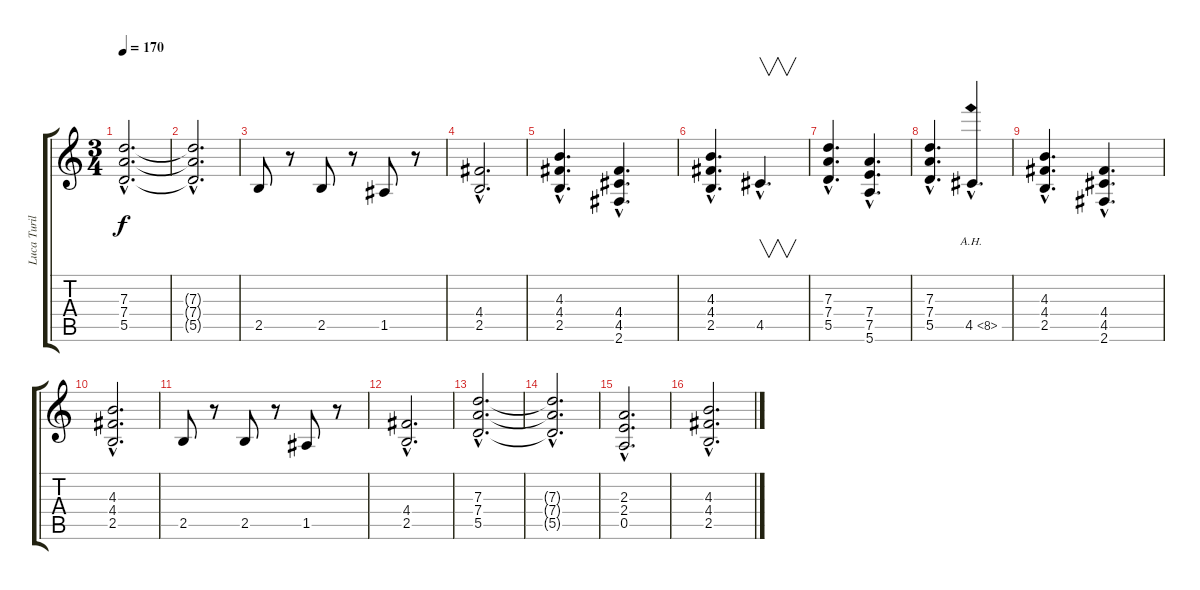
\track ("Luca Turilli - Rhythm Guitar" "Luca Turil") {instrument overdrivenguitar}
\staff {score tabs}
\tuning (E4 B3 G3 D3 A2 E2) {hide}
\ts (3 4)
\tempo 170
\clef g2
\ks c
(7.3{hac} 7.4{hac} 5.5{hac}).2{d dy f} |
(7.3{hac t} 7.4{hac t} 5.5{hac t}).2{d} |
2.5.8 r.8 2.5.8 r.8 1.5.8 r.8 |
(4.4{hac} 2.5{hac}).2{d} |
(4.3{hac} 4.4{hac} 2.5{hac}).4{d} (4.4{hac} 4.5{hac} 2.6{hac}).4{d} |
(4.3{hac} 4.4{hac} 2.5{hac}).4{d} 4.5{hac}.4{v d} |
(7.3{hac} 7.4{hac} 5.5{hac}).4{d} (7.4{hac} 7.5{hac} 5.6{hac}).4{d} |
(7.3{hac} 7.4{hac} 5.5{hac}).4{d} 4.5{ah 4 hac}.4{d} |
(4.3{hac} 4.4{hac} 2.5{hac}).4{d} (4.4{hac} 4.5{hac} 2.6{hac}).4{d} |
(4.3{hac} 4.4{hac} 2.5{hac}).2{d} |
2.5.8 r.8 2.5.8 r.8 1.5.8 r.8 |
(4.4{hac} 2.5{hac}).2{d} |
(7.3{hac} 7.4{hac} 5.5{hac}).2{d} |
(7.3{hac t} 7.4{hac t} 5.5{hac t}).2{d} |
(2.3{hac} 2.4{hac} 0.5{hac}).2{d} |
(4.3{hac} 4.4{hac} 2.5{hac}).2{d}
